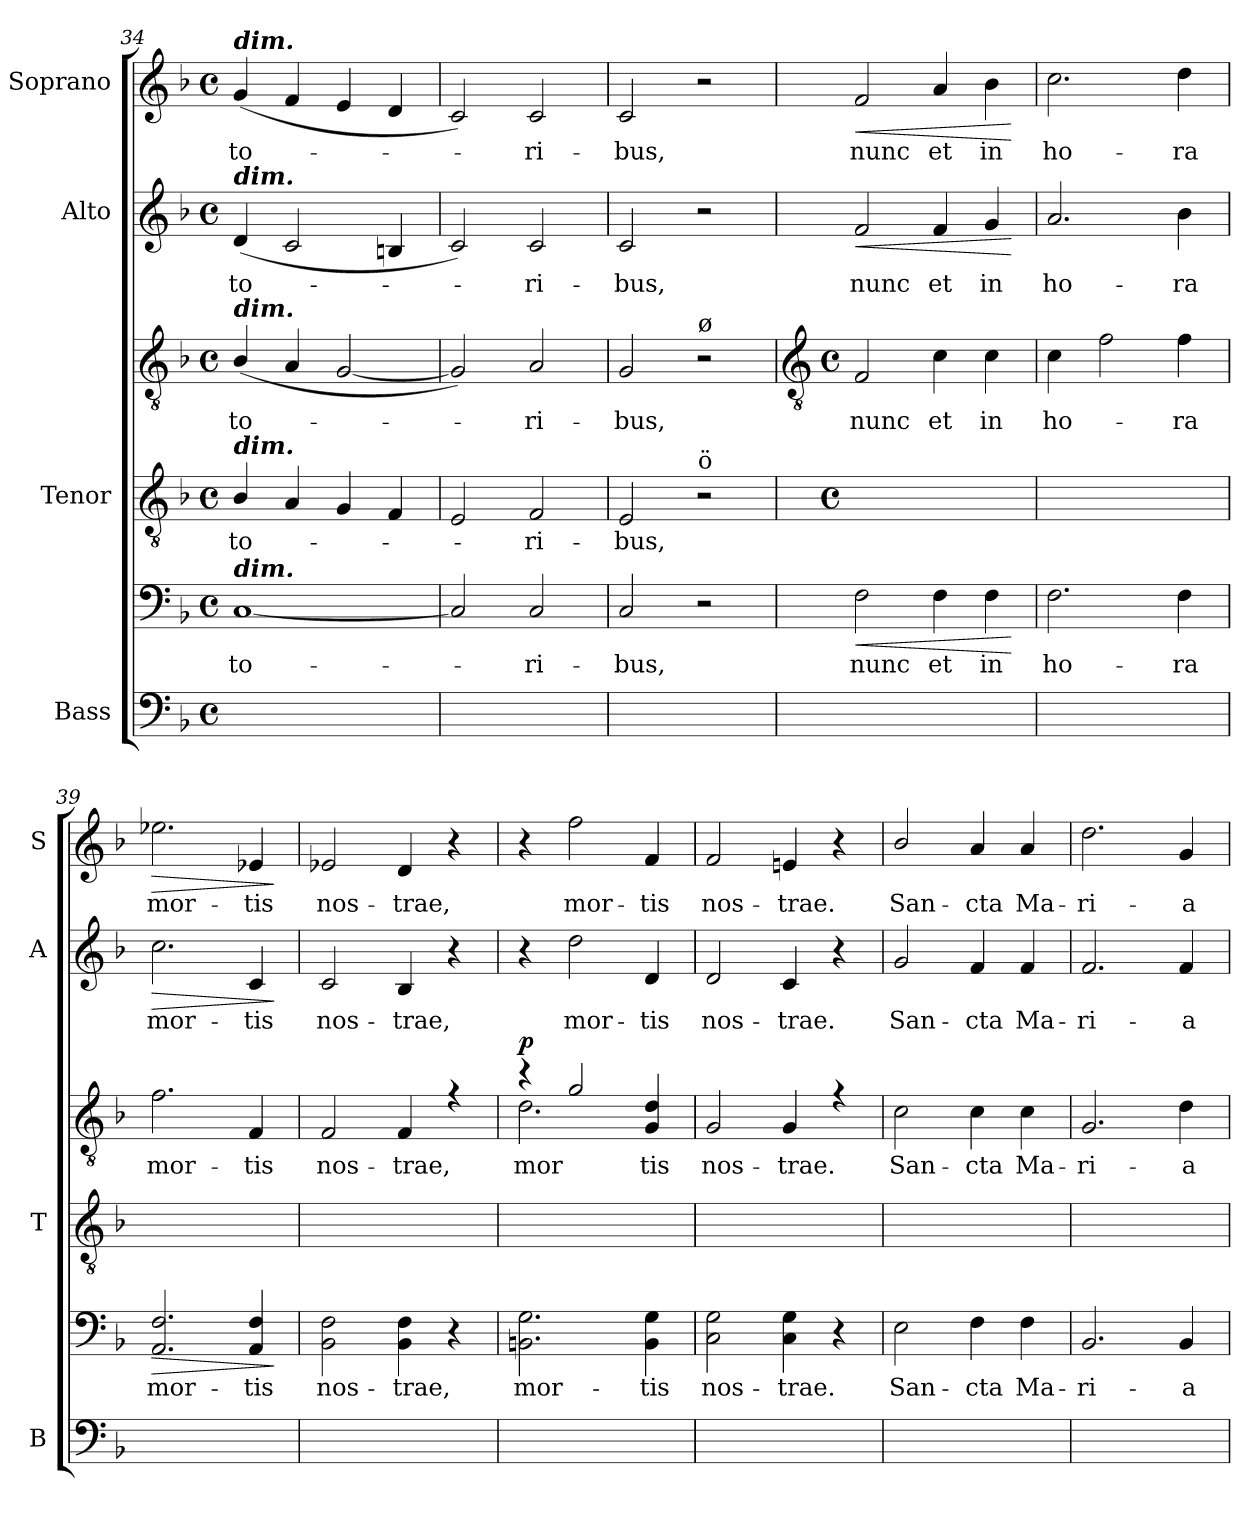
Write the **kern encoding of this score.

**kern	**kern	**text	**dynam	**kern	**text	**kern	**text	**dynam	**kern	**text	**dynam	**kern	**text	**dynam
*part4	*part4	*part4	*part4	*part3	*part3	*part3	*part3	*part3	*part2	*part2	*part2	*part1	*part1	*part1
*staff6	*staff5	*staff5	*staff5/6	*staff4	*staff4	*staff3	*staff3	*staff3/4	*staff2	*staff2	*staff2	*staff1	*staff1	*staff1
*I"Bass	*	*	*	*I"Tenor	*	*	*	*	*I"Alto	*	*	*I"Soprano	*	*
*I'B	*	*	*	*I'T	*	*	*	*	*I'A	*	*	*I'S	*	*
*clefF4	*clefF4	*	*	*clefGv2	*	*clefGv2	*	*	*clefG2	*	*	*clefG2	*	*
*k[b-]	*k[b-]	*	*	*k[b-]	*	*k[b-]	*	*	*k[b-]	*	*	*k[b-]	*	*
*F:	*F:	*	*	*F:	*	*F:	*	*	*F:	*	*	*F:	*	*
*M4/4	*M4/4	*	*	*M4/4	*	*M4/4	*	*	*M4/4	*	*	*M4/4	*	*
*met(c)	*met(c)	*	*	*met(c)	*	*met(c)	*	*	*met(c)	*	*	*met(c)	*	*
=34	=34	=34	=34	=34	=34	=34	=34	=34	=34	=34	=34	=34	=34	=34
!	!	!	!	!	!	!	!	!	!	!	!	!LO:TX:a:Bi:t=dim.	!	!
!	!	!	!	!	!	!	!	!	!LO:TX:a:Bi:t=dim.	!	!	!	!	!
!	!	!	!	!	!	!LO:TX:a:Bi:t=dim.	!	!	!	!	!	!	!	!
!	!	!	!	!LO:TX:a:Bi:t=dim.	!	!	!	!	!	!	!	!	!	!
!	!LO:TX:a:Bi:t=dim.	!	!	!	!	!	!	!	!	!	!	!	!	!
!	!	!LO:LY:b	!	!	!LO:LY:b	!	!LO:LY:b	!	!	!LO:LY:b	!	!	!LO:LY:b	!
1ryy	[1C	-to-	.	4B-/	to-	(<4B-/	to-	.	(<4d/	to-	.	(<4g/	to-	.
.	.	.	.	4A/	.	4A/	.	.	2c/	.	.	4f/	.	.
.	.	.	.	4G/	.	[2G/	.	.	.	.	.	4e/	.	.
.	.	.	.	4F/	.	.	.	.	4Bn/	.	.	4d/	.	.
=35	=35	=35	=35	=35	=35	=35	=35	=35	=35	=35	=35	=35	=35	=35
1ryy	2C/]	.	.	2E/	.	2G/])	.	.	2c/)	.	.	2c/)	.	.
!	!	!LO:LY:b	!	!	!LO:LY:b	!	!LO:LY:b	!	!	!LO:LY:b	!	!	!LO:LY:b	!
.	2C/	ri-	.	2F/	-ri-	2A/	ri-	.	2c/	ri-	.	2c/	ri-	.
=36	=36	=36	=36	=36	=36	=36	=36	=36	=36	=36	=36	=36	=36	=36
!	!	!LO:LY:b	!	!	!LO:LY:b	!	!LO:LY:b	!	!	!LO:LY:b	!	!	!LO:LY:b	!
1ryy	2C/	-bus,	.	2E/	bus,	2G/	-bus,	.	2c/	-bus,	.	2c/	-bus,	.
!	!	!	!	!	!	!LO:TX:a:t=ø	!	!	!	!	!	!	!	!
!	!	!	!	!LO:TX:a:t=ö	!	!	!	!	!	!	!	!	!	!
.	2r	.	.	2r	.	2r	.	.	2r	.	.	2r	.	.
!!LO:PB:g=z
=37	=37	=37	=37	=37	=37	=37	=37	=37	=37	=37	=37	=37	=37	=37
*	*	*	*	*	*	*clefGv2	*	*	*	*	*	*	*	*
*	*	*	*	*M4/4	*	*M4/4	*	*	*	*	*	*	*	*
*	*	*	*	*met(c)	*	*met(c)	*	*	*	*	*	*	*	*
!	!	!LO:LY:b	!LO:HP:b	!	!	!	!LO:LY:b	!LO:HP:b	!	!LO:LY:b	!LO:HP:b	!	!LO:LY:b	!LO:HP:b
*	*	*	*	*	*	*^	*	*	*	*	*	*	*	*
1ryy	2F\	nunc	<	1ryy	.	2F/	1ryy	nunc	<	2f/	nunc	<	2f/	nunc	<
!	!	!LO:LY:b	!	!	!	!	!	!LO:LY:b	!	!	!LO:LY:b	!	!	!LO:LY:b	!
.	4F\	et	.	.	.	4c\	.	et	.	4f/	et	.	4a/	et	.
!	!	!LO:LY:b	!	!	!	!	!	!LO:LY:b	!	!	!LO:LY:b	!	!	!LO:LY:b	!
.	4F\	in	.	.	.	4c\	.	in	.	4g/	in	.	4b-\	in	.
*	*	*	*	*	*	*v	*v	*	*	*	*	*	*	*	*
.	.	.	[	.	.	.	.	[	.	.	[	.	.	[
=38	=38	=38	=38	=38	=38	=38	=38	=38	=38	=38	=38	=38	=38	=38
!	!	!LO:LY:b	!	!	!	!	!LO:LY:b	!	!	!LO:LY:b	!	!	!LO:LY:b	!
*	*	*	*	*	*	*^	*	*	*	*	*	*	*	*
1ryy	2.F\	ho-	.	1ryy	.	4c\	1ryy	ho-	.	2.a/	ho-	.	2.cc\	ho-	.
.	.	.	.	.	.	2f\	.	.	.	.	.	.	.	.	.
!	!	!LO:LY:b	!	!	!	!	!	!LO:LY:b	!	!	!LO:LY:b	!	!	!LO:LY:b	!
.	4F\	-ra	.	.	.	4f\	.	-ra	.	4b-i\	-ra	.	4dd\	-ra	.
=39	=39	=39	=39	=39	=39	=39	=39	=39	=39	=39	=39	=39	=39	=39	=39
!	!	!LO:LY:b	!LO:HP:b	!	!	!	!	!LO:LY:b	!LO:HP:b	!	!LO:LY:b	!LO:HP:b	!	!LO:LY:b	!LO:HP:b
1ryy	2.AA/ 2.F/	mor-	>	1ryy	.	2.f\	1ryy	mor-	>	2.cc\	mor-	>	2.ee-X\	mor-	>
!	!	!LO:LY:b	!	!	!	!	!	!LO:LY:b	!	!	!LO:LY:b	!	!	!LO:LY:b	!
.	4AA/ 4F/	-tis	.	.	.	4F/	.	-tis	.	4c/	-tis	.	4e-X/	-tis	.
*	*	*	*	*	*	*v	*v	*	*	*	*	*	*	*	*
.	.	.	]	.	.	.	.	]	.	.	]	.	.	]
=40	=40	=40	=40	=40	=40	=40	=40	=40	=40	=40	=40	=40	=40	=40
!	!	!LO:LY:b	!	!	!	!	!LO:LY:b	!	!	!LO:LY:b	!	!	!LO:LY:b	!
*	*	*	*	*	*	*^	*	*	*	*	*	*	*	*
1ryy	2BB-\ 2F\	nos-	.	1ryy	.	2F/	1ryy	nos-	.	2c/	nos-	.	2e-X/	nos-	.
!	!	!LO:LY:b	!	!	!	!	!	!LO:LY:b	!	!	!LO:LY:b	!	!	!LO:LY:b	!
.	4BB-\ 4F\	-trae,	.	.	.	4F/	.	-trae,	.	4B-/	-trae,	.	4d/	-trae,	.
.	4r	.	.	.	.	4r	.	.	.	4r	.	.	4r	.	.
=41	=41	=41	=41	=41	=41	=41	=41	=41	=41	=41	=41	=41	=41	=41	=41
!	!	!LO:LY:b	!	!	!	!	!	!LO:LY:b	!LO:DY:b	!	!	!	!	!	!
1ryy	2.BBn\ 2.G\	mor-	.	1ryy	.	4r	2.d\	mor-	p	4r	.	.	4r	.	.
!	!	!	!	!	!	!	!	!	!	!	!LO:LY:b	!	!	!LO:LY:b	!
.	.	.	.	.	.	2g/	.	.	.	2dd\	mor-	.	2ff\	mor-	.
!	!	!LO:LY:b	!	!	!	!	!	!LO:LY:b	!	!	!LO:LY:b	!	!	!LO:LY:b	!
.	4BB\ 4G\	-tis	.	.	.	4G/ 4d/	4ryy	tis	.	4d/	-tis	.	4f/	-tis	.
=42	=42	=42	=42	=42	=42	=42	=42	=42	=42	=42	=42	=42	=42	=42	=42
!	!	!LO:LY:b	!	!	!	!	!	!LO:LY:b	!	!	!LO:LY:b	!	!	!LO:LY:b	!
1ryy	2C\ 2G\	nos-	.	1ryy	.	2G/	1ryy	-nos-	.	2d/	nos-	.	2f/	nos-	.
!	!	!LO:LY:b	!	!	!	!	!	!LO:LY:b	!	!	!LO:LY:b	!	!	!LO:LY:b	!
.	4C\ 4G\	-trae.	.	.	.	4G/	.	-trae.	.	4c/	-trae.	.	4eni/	-trae.	.
.	4r	.	.	.	.	4r	.	.	.	4r	.	.	4r	.	.
=43	=43	=43	=43	=43	=43	=43	=43	=43	=43	=43	=43	=43	=43	=43	=43
!	!	!LO:LY:b	!	!	!	!	!	!LO:LY:b	!	!	!LO:LY:b	!	!	!LO:LY:b	!
1ryy	2E\	San-	.	1ryy	.	2c\	1ryy	San-	.	2g/	San-	.	2b-/	San-	.
!	!	!LO:LY:b	!	!	!	!	!	!LO:LY:b	!	!	!LO:LY:b	!	!	!LO:LY:b	!
.	4F\	-cta	.	.	.	4c\	.	-cta	.	4f/	-cta	.	4a/	-cta	.
!	!	!LO:LY:b	!	!	!	!	!	!LO:LY:b	!	!	!LO:LY:b	!	!	!LO:LY:b	!
.	4F\	Ma-	.	.	.	4c\	.	Ma-	.	4f/	Ma-	.	4a/	Ma-	.
*	*	*	*	*	*	*v	*v	*	*	*	*	*	*	*	*
!!LO:LB:g=z
=44	=44	=44	=44	=44	=44	=44	=44	=44	=44	=44	=44	=44	=44	=44
!	!	!LO:LY:b	!	!	!	!	!LO:LY:b	!	!	!LO:LY:b	!	!	!LO:LY:b	!
1ryy	2.BB-i/	-ri-	.	1ryy	.	2.G/	-ri-	.	2.f/	-ri-	.	2.dd\	-ri-	.
!	!	!LO:LY:b	!	!	!	!	!LO:LY:b	!	!	!LO:LY:b	!	!	!LO:LY:b	!
.	4BB-/	-a	.	.	.	4d\	-a	.	4f/	-a	.	4g/	-a	.
=	=	=	=	=	=	=	=	=	=	=	=	=	=	=
*-	*-	*-	*-	*-	*-	*-	*-	*-	*-	*-	*-	*-	*-	*-
